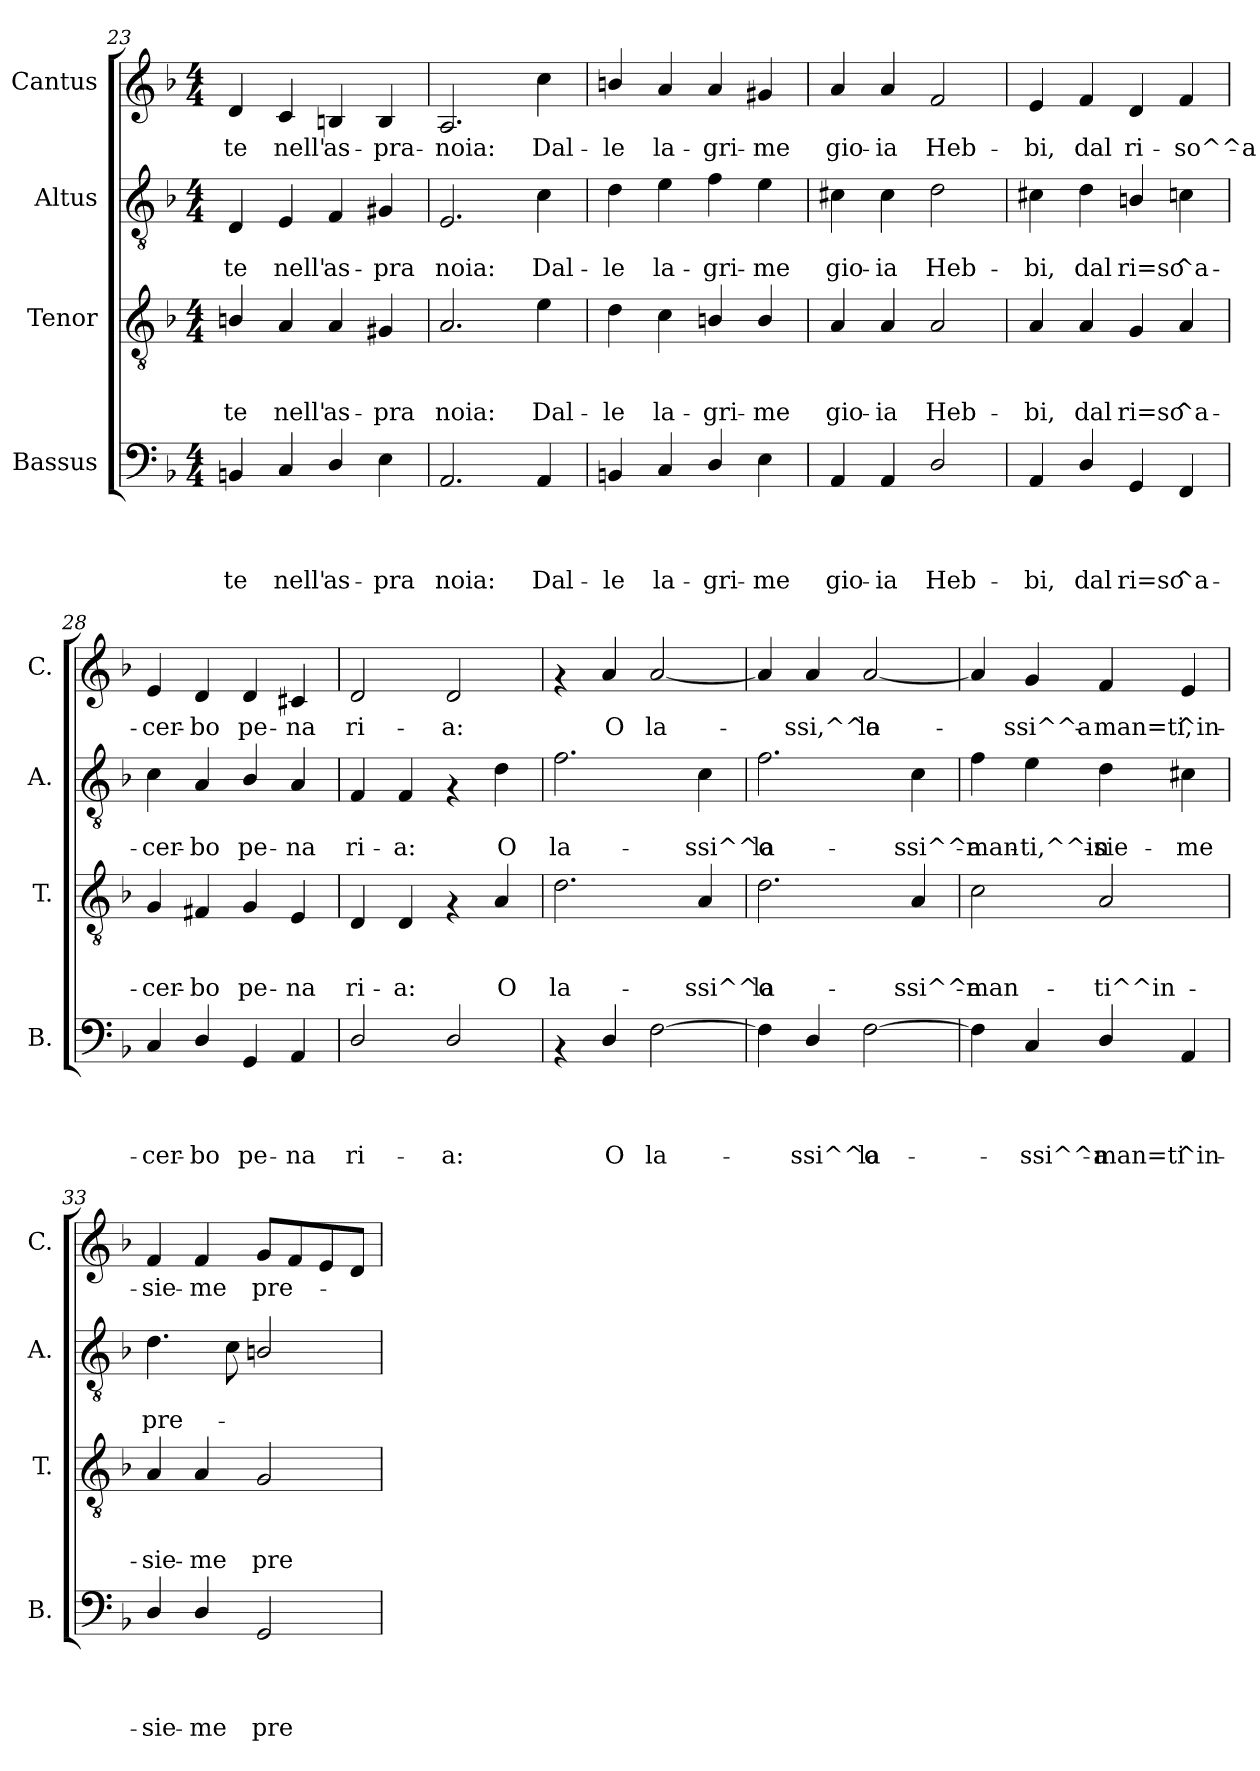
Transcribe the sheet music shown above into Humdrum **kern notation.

**kern	**text	**text	**text	**text	**kern	**text	**text	**text	**kern	**text	**text	**kern	**text
*part4	*part4	*part4	*part4	*part4	*part3	*part3	*part3	*part3	*part2	*part2	*part2	*part1	*part1
*staff4	*staff4	*staff4	*staff4	*staff4	*staff3	*staff3	*staff3	*staff3	*staff2	*staff2	*staff2	*staff1	*staff1
*I"Bassus	*	*	*	*	*I"Tenor	*	*	*	*I"Altus	*	*	*I"Cantus	*
*I'B.	*	*	*	*	*I'T.	*	*	*	*I'A.	*	*	*I'C.	*
!!LO:PB:g=z
*clefF4	*	*	*	*	*clefGv2	*	*	*	*clefGv2	*	*	*clefG2	*
*k[b-]	*	*	*	*	*k[b-]	*	*	*	*k[b-]	*	*	*k[b-]	*
*F:	*	*	*	*	*F:	*	*	*	*F:	*	*	*F:	*
*M4/4	*	*	*	*	*M4/4	*	*	*	*M4/4	*	*	*M4/4	*
=23	=23	=23	=23	=23	=23	=23	=23	=23	=23	=23	=23	=23	=23
!	!	!	!	!LO:LY:b	!	!	!	!LO:LY:b	!	!	!LO:LY:b	!	!LO:LY:b
4BBn/	.	.	.	-te	4Bn/	.	.	-te	4D/	.	-te	4d/	-te
!	!	!	!	!LO:LY:b	!	!	!	!LO:LY:b	!	!	!LO:LY:b	!	!LO:LY:b
4C/	.	.	.	nell'	4A/	.	.	nell'	4E/	.	nell'	4c/	nell'
!	!	!	!	!LO:LY:b	!	!	!	!LO:LY:b	!	!	!LO:LY:b	!	!LO:LY:b
4D/	.	.	.	as-	4A/	.	.	as-	4F/	.	as-	4Bn/	as-
!	!	!	!	!LO:LY:b	!	!	!	!LO:LY:b	!	!	!LO:LY:b	!	!LO:LY:b
4E\	.	.	.	-pra	4G#X/	.	.	-pra	4G#X/	.	-pra	4B/	-pra-
=24	=24	=24	=24	=24	=24	=24	=24	=24	=24	=24	=24	=24	=24
!	!	!	!	!LO:LY:b	!	!	!	!LO:LY:b	!	!	!LO:LY:b	!	!LO:LY:b
2.AA/	.	.	.	noia:	2.A/	.	.	noia:	2.E/	.	noia:	2.A/	-noia:
!	!	!	!	!LO:LY:b	!	!	!	!LO:LY:b	!	!	!LO:LY:b	!	!LO:LY:b
4AA/	.	.	.	Dal-	4e\	.	.	Dal-	4c\	.	Dal-	4cc\	Dal-
=25	=25	=25	=25	=25	=25	=25	=25	=25	=25	=25	=25	=25	=25
!	!	!	!	!LO:LY:b	!	!	!	!LO:LY:b	!	!	!LO:LY:b	!	!LO:LY:b
4BBn/	.	.	.	-le	4d\	.	.	-le	4d\	.	-le	4bn/	-le
!	!	!	!	!LO:LY:b	!	!	!	!LO:LY:b	!	!	!LO:LY:b	!	!LO:LY:b
4C/	.	.	.	la-	4c\	.	.	la-	4e\	.	la-	4a/	la-
!	!	!	!	!LO:LY:b	!	!	!	!LO:LY:b	!	!	!LO:LY:b	!	!LO:LY:b
4D/	.	.	.	-gri-	4Bn/	.	.	-gri-	4f\	.	-gri-	4a/	-gri-
!	!	!	!	!LO:LY:b	!	!	!	!LO:LY:b	!	!	!LO:LY:b	!	!LO:LY:b
4E\	.	.	.	-me	4B/	.	.	-me	4e\	.	-me	4g#X/	-me
=26	=26	=26	=26	=26	=26	=26	=26	=26	=26	=26	=26	=26	=26
!	!	!	!	!LO:LY:b	!	!	!	!LO:LY:b	!	!	!LO:LY:b	!	!LO:LY:b
4AA/	.	.	.	gio-	4A/	.	.	gio-	4c#X\	.	gio-	4a/	gio-
!	!	!	!	!LO:LY:b	!	!	!	!LO:LY:b	!	!	!LO:LY:b	!	!LO:LY:b
4AA/	.	.	.	-ia	4A/	.	.	-ia	4c#\	.	-ia	4a/	-ia
!	!	!	!	!LO:LY:b	!	!	!	!LO:LY:b	!	!	!LO:LY:b	!	!LO:LY:b
2D/	.	.	.	Heb-	2A/	.	.	Heb-	2d\	.	Heb-	2f/	Heb-
=27	=27	=27	=27	=27	=27	=27	=27	=27	=27	=27	=27	=27	=27
!	!	!	!	!LO:LY:b	!	!	!	!LO:LY:b	!	!	!LO:LY:b	!	!LO:LY:b
4AA/	.	.	.	-bi,	4A/	.	.	-bi,	4c#X\	.	-bi,	4e/	-bi,
!	!	!	!	!LO:LY:b	!	!	!	!LO:LY:b	!	!	!LO:LY:b	!	!LO:LY:b
4D/	.	.	.	dal	4A/	.	.	dal	4d\	.	dal	4f/	dal
!	!	!	!	!LO:LY:b	!	!	!	!LO:LY:b	!	!	!LO:LY:b	!	!LO:LY:b
4GG/	.	.	.	ri=so	4G/	.	.	ri=so	4Bn/	.	ri=so	4d/	ri-
!	!	!	!	!LO:LY:b	!	!	!	!LO:LY:b	!	!	!LO:LY:b	!	!LO:LY:b
4FF/	.	.	.	^a-	4A/	.	.	^a-	4cn\	.	^a-	4f/	-so^^a-
=28	=28	=28	=28	=28	=28	=28	=28	=28	=28	=28	=28	=28	=28
!	!	!	!	!LO:LY:b	!	!	!	!LO:LY:b	!	!	!LO:LY:b	!	!LO:LY:b
4C/	.	.	.	-cer-	4G/	.	.	-cer-	4c\	.	-cer-	4e/	-cer-
!	!	!	!	!LO:LY:b	!	!	!	!LO:LY:b	!	!	!LO:LY:b	!	!LO:LY:b
4D/	.	.	.	-bo	4F#X/	.	.	-bo	4A/	.	-bo	4d/	-bo
!	!	!	!	!LO:LY:b	!	!	!	!LO:LY:b	!	!	!LO:LY:b	!	!LO:LY:b
4GG/	.	.	.	pe-	4G/	.	.	pe-	4B-/	.	pe-	4d/	pe-
!	!	!	!	!LO:LY:b	!	!	!	!LO:LY:b	!	!	!LO:LY:b	!	!LO:LY:b
4AA/	.	.	.	-na	4E/	.	.	-na	4A/	.	-na	4c#X/	-na
=29	=29	=29	=29	=29	=29	=29	=29	=29	=29	=29	=29	=29	=29
!	!	!	!	!LO:LY:b	!	!	!	!LO:LY:b	!	!	!LO:LY:b	!	!LO:LY:b
2D/	.	.	.	ri-	4D/	.	.	ri-	4F/	.	ri-	2d/	ri-
!	!	!	!	!	!	!	!	!LO:LY:b	!	!	!LO:LY:b	!	!
.	.	.	.	.	4D/	.	.	-a:	4F/	.	-a:	.	.
!	!	!	!	!LO:LY:b	!	!	!	!	!	!	!	!	!LO:LY:b
2D/	.	.	.	-a:	4rF	.	.	.	4rF	.	.	2d/	-a:
!	!	!	!	!	!	!	!	!LO:LY:b	!	!	!LO:LY:b	!	!
.	.	.	.	.	4A/	.	.	O	4d\	.	O	.	.
=30	=30	=30	=30	=30	=30	=30	=30	=30	=30	=30	=30	=30	=30
!	!	!	!	!	!	!	!	!LO:LY:b	!	!	!LO:LY:b	!	!
4rAA	.	.	.	.	2.d\	.	.	la-	2.f\	.	la-	4rf	.
!	!	!	!	!LO:LY:b	!	!	!	!	!	!	!	!	!LO:LY:b
4D/	.	.	.	O	.	.	.	.	.	.	.	4a/	O
!	!	!	!	!LO:LY:b	!	!	!	!	!	!	!	!	!LO:LY:b
[<2F\	.	.	.	la-	.	.	.	.	.	.	.	[<2a/	la-
!	!	!	!	!	!	!	!	!LO:LY:b	!	!	!LO:LY:b	!	!
.	.	.	.	.	4A/	.	.	-ssi^^o	4c\	.	-ssi^^o	.	.
!!LO:LB:g=z
=31	=31	=31	=31	=31	=31	=31	=31	=31	=31	=31	=31	=31	=31
!	!	!	!	!	!	!	!	!LO:LY:b	!	!	!LO:LY:b	!	!
4F\]	.	.	.	.	2.d\	.	.	la-	2.f\	.	la-	4a/]	.
!	!	!	!	!LO:LY:b	!	!	!	!	!	!	!	!	!LO:LY:b
4D/	.	.	.	-ssi^^o	.	.	.	.	.	.	.	4a/	-ssi,^^o
!	!	!	!	!LO:LY:b	!	!	!	!	!	!	!	!	!LO:LY:b
[>2F\	.	.	.	la-	.	.	.	.	.	.	.	[<2a/	la-
!	!	!	!	!	!	!	!	!LO:LY:b	!	!	!LO:LY:b	!	!
.	.	.	.	.	4A/	.	.	-ssi^^a-	4c\	.	-ssi^^a-	.	.
=32	=32	=32	=32	=32	=32	=32	=32	=32	=32	=32	=32	=32	=32
!	!	!	!	!	!	!	!	!LO:LY:b	!	!	!LO:LY:b	!	!
4F\]	.	.	.	.	2c\	.	.	-man-	4f\	.	-man-	4a/]	.
!	!	!	!	!LO:LY:b	!	!	!	!	!	!	!LO:LY:b	!	!LO:LY:b
4C/	.	.	.	-ssi^^a-	.	.	.	.	4e\	.	-ti,^^in-	4g/	-ssi^^a-
!	!	!	!	!LO:LY:b	!	!	!	!LO:LY:b	!	!	!LO:LY:b	!	!LO:LY:b
4D/	.	.	.	-man=ti	2A/	.	.	-ti^^in-	4d\	.	-sie-	4f/	-man=ti,
!	!	!	!	!LO:LY:b	!	!	!	!	!	!	!LO:LY:b	!	!LO:LY:b
4AA/	.	.	.	^in-	.	.	.	.	4c#X\	.	-me	4e/	^in-
=33	=33	=33	=33	=33	=33	=33	=33	=33	=33	=33	=33	=33	=33
!	!	!	!	!LO:LY:b	!	!	!	!LO:LY:b	!	!	!LO:LY:b	!	!LO:LY:b
4D/	.	.	.	-sie-	4A/	.	.	-sie-	4.d\	.	pre-	4f/	-sie-
!	!	!	!	!LO:LY:b	!	!	!	!LO:LY:b	!	!	!	!	!LO:LY:b
4D/	.	.	.	-me	4A/	.	.	-me	.	.	.	4f/	-me
.	.	.	.	.	.	.	.	.	8c\	.	.	.	.
!	!	!	!	!LO:LY:b	!	!	!	!LO:LY:b	!	!	!	!	!LO:LY:b
2GG/	.	.	.	pre-	2G/	.	.	pre-	2Bn/	.	.	8g/L	pre-
.	.	.	.	.	.	.	.	.	.	.	.	8f/	.
.	.	.	.	.	.	.	.	.	.	.	.	8e/	.
.	.	.	.	.	.	.	.	.	.	.	.	8d/J	.
=	=	=	=	=	=	=	=	=	=	=	=	=	=
*-	*-	*-	*-	*-	*-	*-	*-	*-	*-	*-	*-	*-	*-
